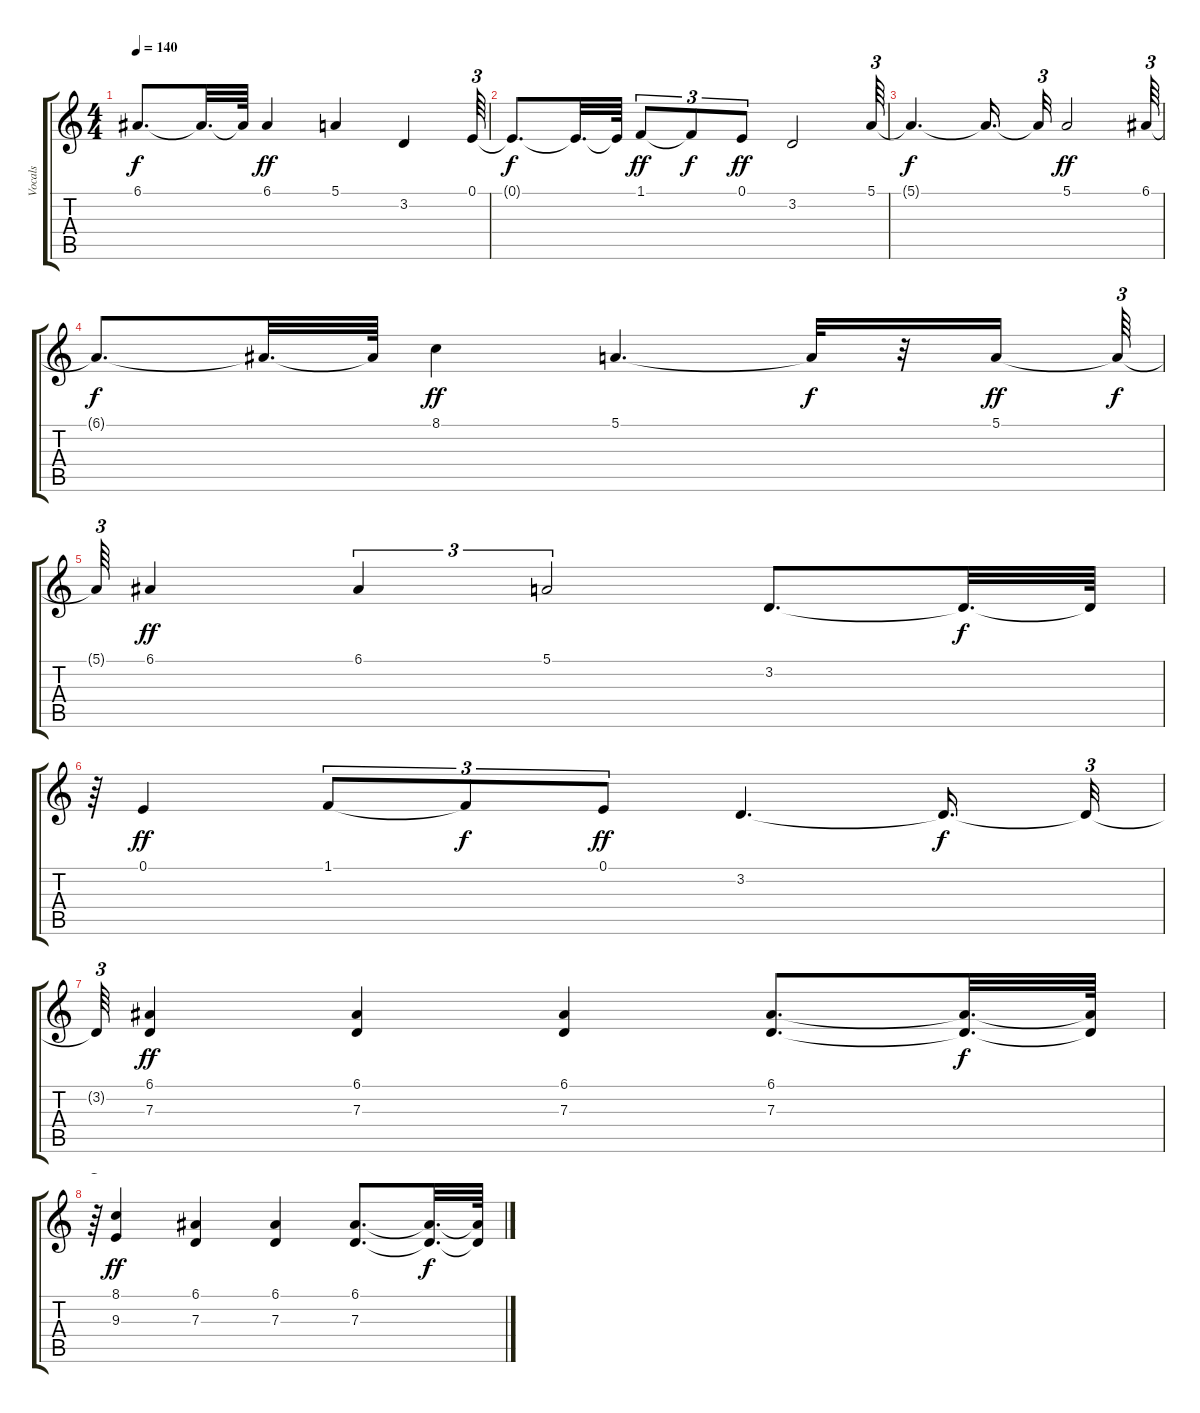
\track ("Vocals" "Vocals") {instrument lead2sawtooth}
\staff {score tabs}
\tuning (E4 B3 G3 D3 A2 E2) {hide}
\ts (4 4)
\tempo 140
\clef g2
\ks c
6.1{t}.8{d dy f} 6.1{t}.32{d} 6.1{t}.64 6.1.4{dy ff} 5.1.4 3.2.4 0.1.64{tu (3 2)} |
0.1{t}.8{d dy f} 0.1{t}.32{d} 0.1{t}.64 1.1.8{tu (3 2) dy ff} 1.1{t}.8{tu (3 2) dy f} 0.1.8{tu (3 2) dy ff} 3.2.2 5.1.64{tu (3 2)} |
5.1{t}.4{d dy f} 5.1{t}.16{d} 5.1{t}.32{tu (3 2)} 5.1.2{dy ff} 6.1.64{tu (3 2)} |
6.1{t}.8{d dy f} 6.1{t}.32{d} 6.1{t}.64 8.1.4{dy ff} 5.1.4{d} 5.1{t}.32{dy f} r.32 5.1.16{dy ff} 5.1{t}.64{tu (3 2) dy f} |
5.1{t}.64{tu (3 2)} 6.1.4{dy ff} 6.1.4{tu (3 2)} 5.1.2{tu (3 2)} 3.2.8{d} 3.2{t}.32{d dy f} 3.2{t}.64 |
r.64{tu (3 2)} 0.1.4{dy ff} 1.1.8{tu (3 2)} 1.1{t}.8{tu (3 2) dy f} 0.1.8{tu (3 2) dy ff} 3.2.4{d} 3.2{t}.16{d dy f} 3.2{t}.32{tu (3 2)} |
3.2{t}.64{tu (3 2)} (6.1 7.3).4{dy ff} (6.1 7.3).4 (6.1 7.3).4 (6.1 7.3).8{d} (6.1{t} 7.3{t}).32{d dy f} (6.1{t} 7.3{t}).64 |
r.64{tu (3 2)} (8.1 9.3).4{dy ff} (6.1 7.3).4 (6.1 7.3).4 (6.1 7.3).8{d} (6.1{t} 7.3{t}).32{d dy f} (6.1{t} 7.3{t}).64
